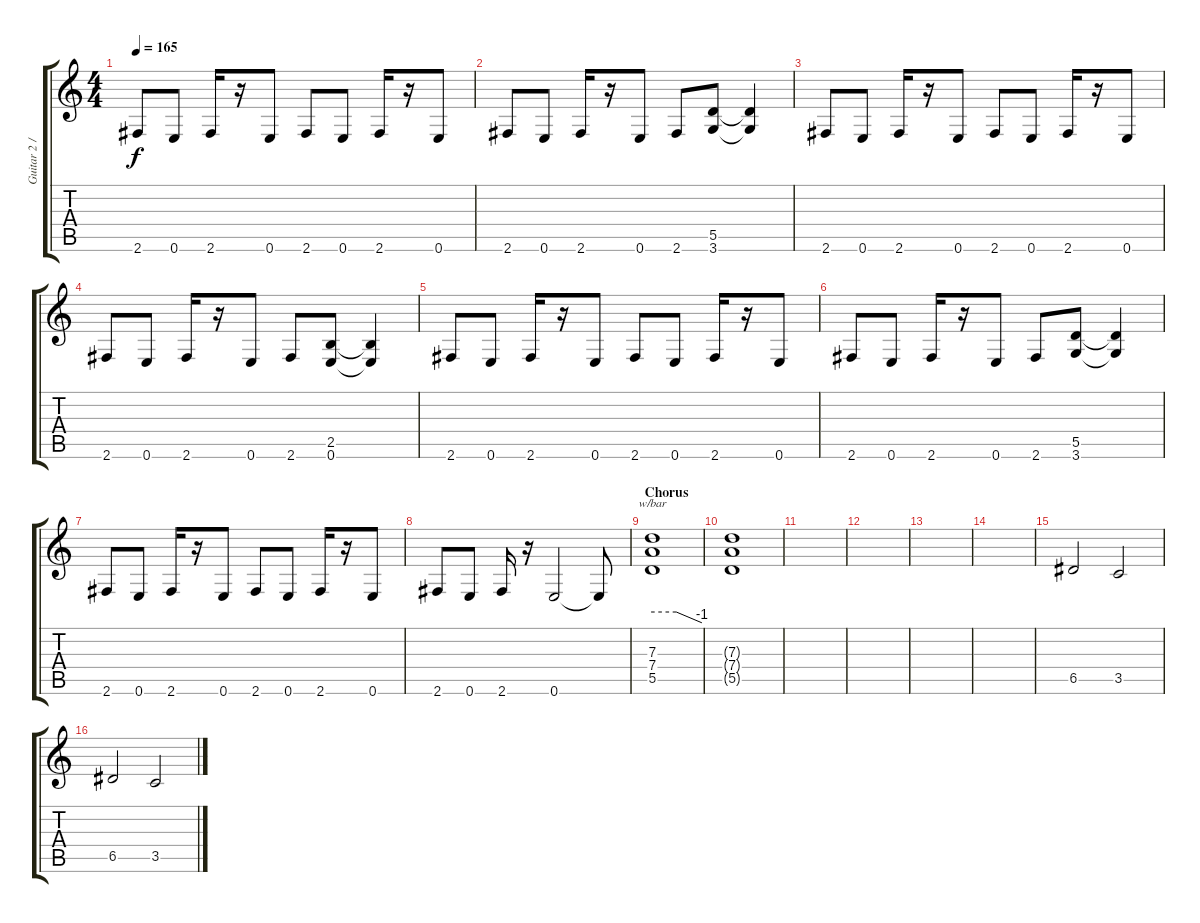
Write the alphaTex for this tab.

\track ("Guitar 2 / Keyboard solo" "Guitar 2 /") {instrument distortionguitar}
\staff {score tabs}
\tuning (E4 B3 G3 D3 A2 E2) {hide}
\ts (4 4)
\tempo 165
\clef g2
\ks c
2.6.8{dy f} 0.6.8 2.6.16 r.16 0.6.8 2.6.8 0.6.8 2.6.16 r.16 0.6.8 |
2.6.8 0.6.8 2.6.16 r.16 0.6.8 2.6.8 (5.5 3.6).8 (5.5{t} 3.6{t}).4 |
2.6.8 0.6.8 2.6.16 r.16 0.6.8 2.6.8 0.6.8 2.6.16 r.16 0.6.8 |
2.6.8 0.6.8 2.6.16 r.16 0.6.8 2.6.8 (2.5 0.6).8 (2.5{t} 0.6{t}).4 |
2.6.8 0.6.8 2.6.16 r.16 0.6.8 2.6.8 0.6.8 2.6.16 r.16 0.6.8 |
2.6.8 0.6.8 2.6.16 r.16 0.6.8 2.6.8 (5.5 3.6).8 (5.5{t} 3.6{t}).4 |
2.6.8 0.6.8 2.6.16 r.16 0.6.8 2.6.8 0.6.8 2.6.16 r.16 0.6.8 |
2.6.8 0.6.8 2.6.16 r.16 0.6.2 0.6{t}.8 |
\section ("" "Chorus")
(7.3 7.4 5.5).1{tbe (custom default 0 0 29 0 60 -4)} |
(7.3{t} 7.4{t} 5.5{t}).1 |
|
|
|
|
6.5.2 3.5.2 |
6.5.2 3.5.2
